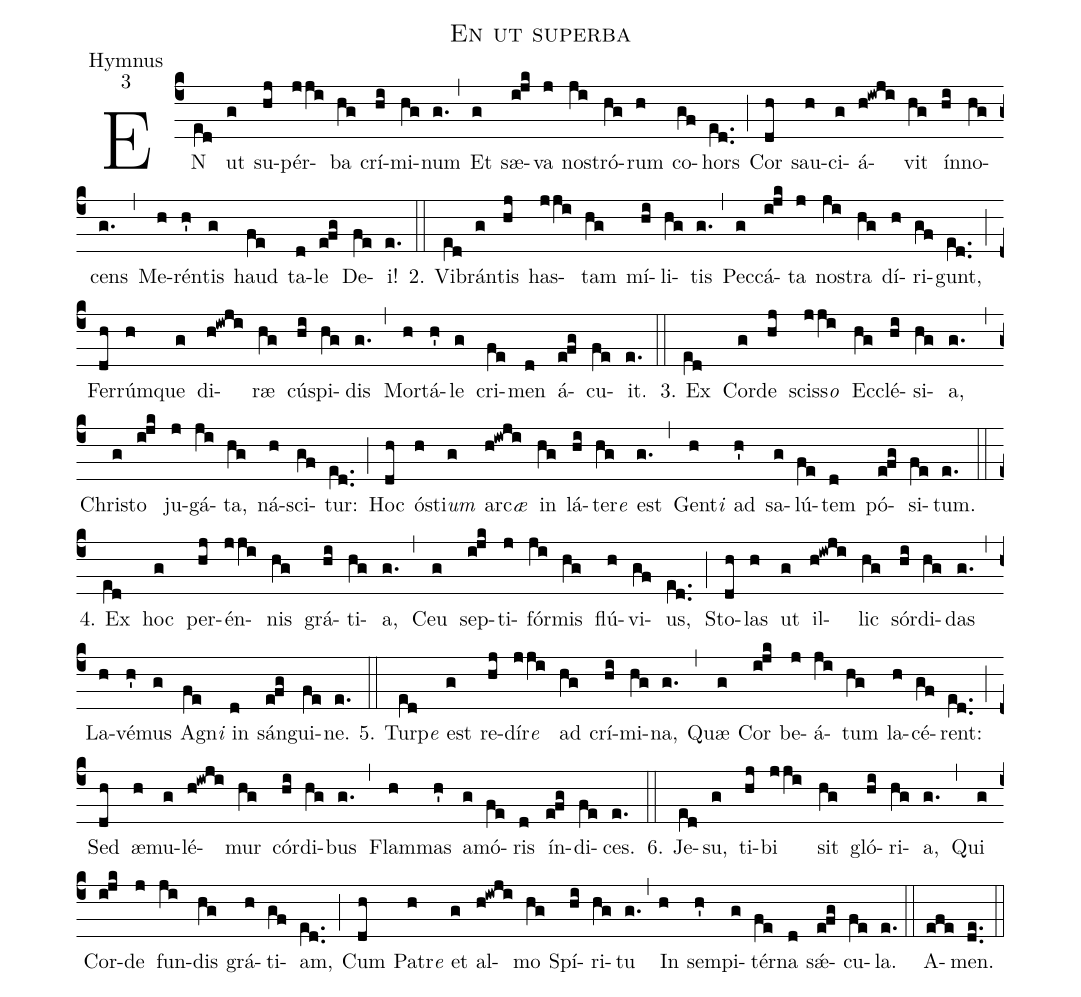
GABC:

name: En ut superba;
office-part: Hymnus;
mode: 3;
%%
(c4) EN(e[ll:1]d) ut(g) su(hj)pér(jji)ba(hg) crí(hi)mi(hg)num(g.) (,) Et(g) sæ(ijk)va(j) nos(ji)tró(hg)rum(h) co(gf)hors(e[ll:1]d..) (;) Cor(dh) sau(h)ci(g)á(h!iwji)vit(hg) ín(hi)no(hg)cens(g.) (,) Me(h)rén(h')tis(g) haud(fe) ta(d)le(efg) De(fe)i!(e.) (::)
2. Vi(e[ll:1]d)brán(g)tis(hj) has(jji)tam(hg) mí(hi)li(hg)tis(g.) (,) Pec(g)cá(ijk)ta(j) nos(ji)tra(hg) dí(h)ri(gf)gunt,(e[ll:1]d..) (;) Fer(dh)rúm(h)que(g) di(h!iwji)ræ(hg) cús(hi)pi(hg)dis(g.) (,) Mor(h)tá(h')le(g) cri(fe)men(d) á(efg)cu(fe)it.(e.) (::)
3. Ex(e[ll:1]d) Cor(g)de(hj) sciss<i>o</i>(jji) Ec(hg)clé(hi)si(hg)a,(g.) (,) Chris(g)to(ijk) ju(j)gá(ji)ta,(hg) ná(h)sci(gf)tur:(e[ll:1]d..) (;) Hoc(dh) ó(h)sti<i>um</i>(g) arc<i>æ</i>(h!iwji) in(hg) lá(hi)ter<i>e</i>(hg) est(g.) (,) Gent<i>i</i>(h) ad(h') sa(g)lú(fe)tem(d) pó(efg)si(fe)tum.(e.) (::)
4. Ex(e[ll:1]d) hoc(g) per(hj)én(jji)nis(hg) grá(hi)ti(hg)a,(g.) (,) Ceu(g) sep(ijk)ti(j)fór(ji)mis(hg) flú(h)vi(gf)us,(e[ll:1]d..) (;) Sto(dh)las(h) ut(g) il(h!iwji)lic(hg) sór(hi)di(hg)das(g.) (,) La(h)vé(h')mus(g) Agn<i>i</i>(fe) in(d) sán(efg)gui(fe)ne.(e.) (::)
5. Turp<i>e</i>(e[ll:1]d) est(g) re(hj)dír<i>e</i>(jji) ad(hg) crí(hi)mi(hg)na,(g.) (,) Quæ(g) Cor(ijk) be(j)á(ji)tum(hg) la(h)cé(gf)rent:(e[ll:1]d..) (;) Sed(dh) æ(h)mu(g)lé(h!iwji)mur(hg) cór(hi)di(hg)bus(g.) (,) Flam(h)mas(h') a(g)mó(fe)ris(d) ín(efg)di(fe)ces.(e.) (::)
6. Je(e[ll:1]d)su,(g) ti(hj)bi(jji) sit(hg) gló(hi)ri(hg)a,(g.) (,) Qui(g) Cor(ijk)de(j) fun(ji)dis(hg) grá(h)ti(gf)am,(e[ll:1]d..) (;) Cum(dh) Patr<i>e</i>(h) et(g) al(h!iwji)mo(hg) Spí(hi)ri(hg)tu(g.) (,) In(h) sem(h')pi(g)tér(fe)na(d) sǽ(efg)cu(fe)la.(e.) (::)
A(efe)men.(de..) (::)
